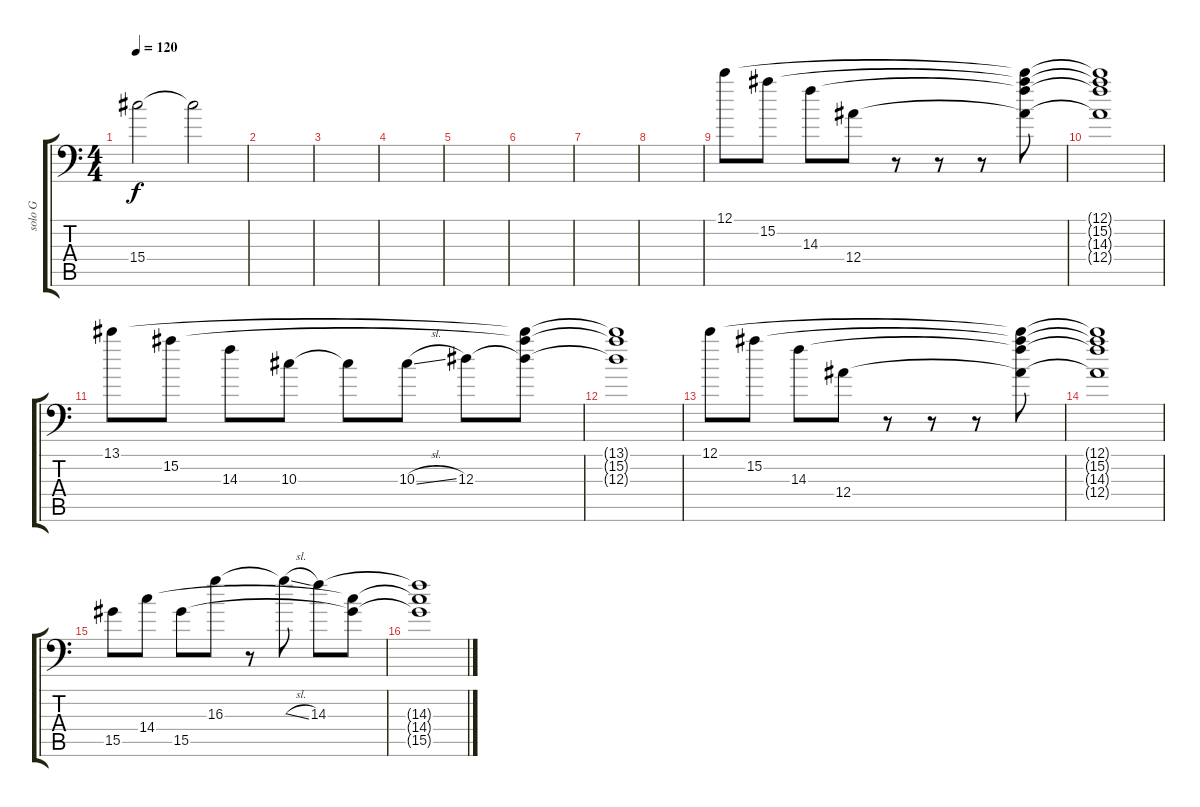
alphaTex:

\track ("solo G" "solo G") {instrument distortionguitar}
\staff {score tabs}
\tuning (C4 G3 Eb3 Bb2 F2 Bb1) {hide}
\ts (4 4)
\tempo 120
\clef f4
\ks c
15.4{t}.2{dy f volume 16} 15.4{t}.2{volume 0} |
|
|
|
|
|
|
|
12.1.8 15.2.8 14.3.8 12.4.8 r.8 r.8 r.8 (12.1{t} 15.2{t} 14.3{t} 12.4{t}).8 |
(12.1{t} 15.2{t} 14.3{t} 12.4{t}).1 |
13.1.8 15.2.8 14.3.8 10.3.8 10.3{t}.8 10.3{sl}.8 12.3.8 (13.1{t} 15.2{t} 12.3{t}).8 |
(13.1{t} 15.2{t} 12.3{t}).1 |
12.1.8 15.2.8 14.3.8 12.4.8 r.8 r.8 r.8 (12.1{t} 15.2{t} 14.3{t} 12.4{t}).8 |
(12.1{t} 15.2{t} 14.3{t} 12.4{t}).1 |
15.5.8 14.4.8 15.5.8 16.3.8 r.8 16.3{sl t}.8 14.3.8 (14.4{t} 15.5{t}).8 |
(14.3{t} 14.4{t} 15.5{t}).1
